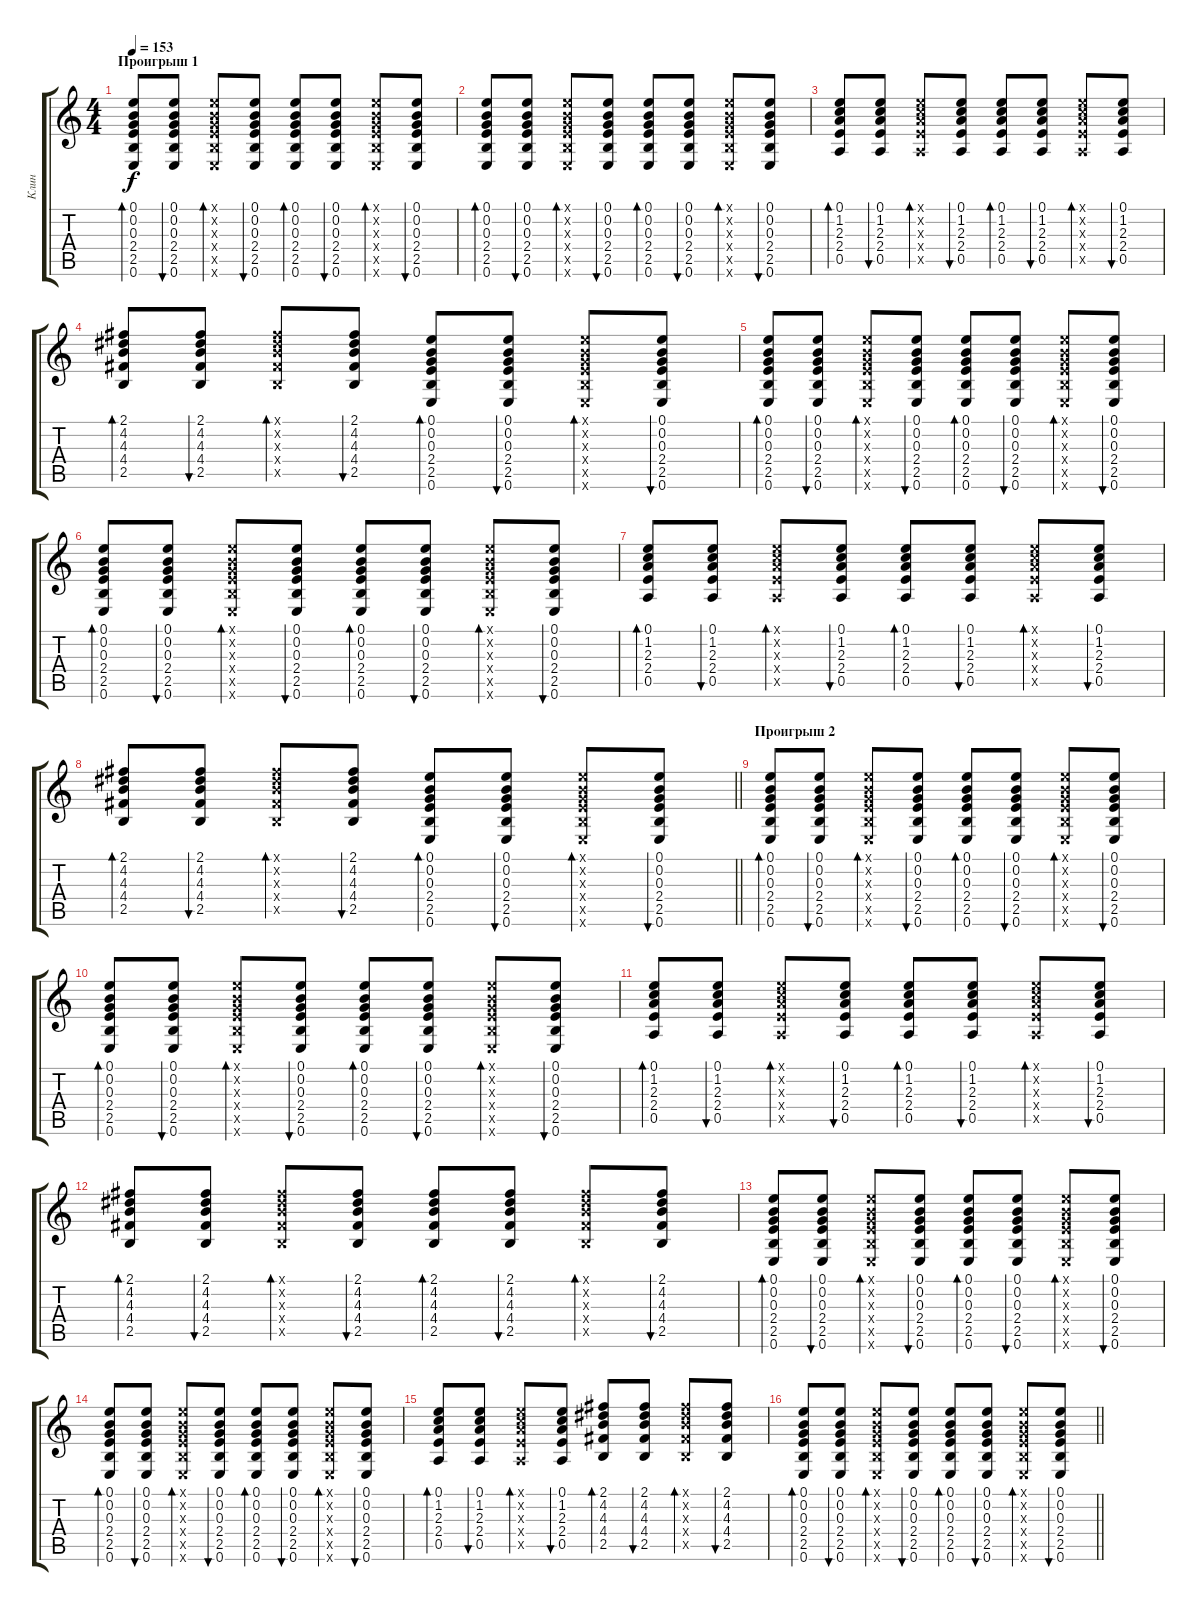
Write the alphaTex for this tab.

\track ("Клин" "Клин") {instrument electricguitarclean}
\staff {score tabs}
\tuning (E4 B3 G3 D3 A2 E2) {hide}
\ts (4 4)
\section ("" "Проигрыш 1")
\tempo 153
\clef g2
\ks c
(0.1 0.2 0.3 2.4 2.5 0.6).8{bd 30 dy f} (0.1 0.2 0.3 2.4 2.5 0.6).8{bu 30} (0.1{x} 0.2{x} 0.3{x} 2.4{x} 2.5{x} 0.6{x}).8{bd 30} (0.1 0.2 0.3 2.4 2.5 0.6).8{bu 30} (0.1 0.2 0.3 2.4 2.5 0.6).8{bd 30} (0.1 0.2 0.3 2.4 2.5 0.6).8{bu 30} (0.1{x} 0.2{x} 0.3{x} 2.4{x} 2.5{x} 0.6{x}).8{bd 30} (0.1 0.2 0.3 2.4 2.5 0.6).8{bu 30} |
(0.1 0.2 0.3 2.4 2.5 0.6).8{bd 30} (0.1 0.2 0.3 2.4 2.5 0.6).8{bu 30} (0.1{x} 0.2{x} 0.3{x} 2.4{x} 2.5{x} 0.6{x}).8{bd 30} (0.1 0.2 0.3 2.4 2.5 0.6).8{bu 30} (0.1 0.2 0.3 2.4 2.5 0.6).8{bd 30} (0.1 0.2 0.3 2.4 2.5 0.6).8{bu 30} (0.1{x} 0.2{x} 0.3{x} 2.4{x} 2.5{x} 0.6{x}).8{bd 30} (0.1 0.2 0.3 2.4 2.5 0.6).8{bu 30} |
(0.1 1.2 2.3 2.4 0.5).8{bd 30} (0.1 1.2 2.3 2.4 0.5).8{bu 30} (0.1{x} 1.2{x} 2.3{x} 2.4{x} 0.5{x}).8{bd 30} (0.1 1.2 2.3 2.4 0.5).8{bu 30} (0.1 1.2 2.3 2.4 0.5).8{bd 30} (0.1 1.2 2.3 2.4 0.5).8{bu 30} (0.1{x} 1.2{x} 2.3{x} 2.4{x} 0.5{x}).8{bd 30} (0.1 1.2 2.3 2.4 0.5).8{bu 30} |
(2.1 4.2 4.3 4.4 2.5).8{bd 30} (2.1 4.2 4.3 4.4 2.5).8{bu 30} (2.1{x} 4.2{x} 4.3{x} 4.4{x} 2.5{x}).8{bd 30} (2.1 4.2 4.3 4.4 2.5).8{bu 30} (0.1 0.2 0.3 2.4 2.5 0.6).8{bd 30} (0.1 0.2 0.3 2.4 2.5 0.6).8{bu 30} (0.1{x} 0.2{x} 0.3{x} 2.4{x} 2.5{x} 0.6{x}).8{bd 30} (0.1 0.2 0.3 2.4 2.5 0.6).8{bu 30} |
(0.1 0.2 0.3 2.4 2.5 0.6).8{bd 30} (0.1 0.2 0.3 2.4 2.5 0.6).8{bu 30} (0.1{x} 0.2{x} 0.3{x} 2.4{x} 2.5{x} 0.6{x}).8{bd 30} (0.1 0.2 0.3 2.4 2.5 0.6).8{bu 30} (0.1 0.2 0.3 2.4 2.5 0.6).8{bd 30} (0.1 0.2 0.3 2.4 2.5 0.6).8{bu 30} (0.1{x} 0.2{x} 0.3{x} 2.4{x} 2.5{x} 0.6{x}).8{bd 30} (0.1 0.2 0.3 2.4 2.5 0.6).8{bu 30} |
(0.1 0.2 0.3 2.4 2.5 0.6).8{bd 30} (0.1 0.2 0.3 2.4 2.5 0.6).8{bu 30} (0.1{x} 0.2{x} 0.3{x} 2.4{x} 2.5{x} 0.6{x}).8{bd 30} (0.1 0.2 0.3 2.4 2.5 0.6).8{bu 30} (0.1 0.2 0.3 2.4 2.5 0.6).8{bd 30} (0.1 0.2 0.3 2.4 2.5 0.6).8{bu 30} (0.1{x} 0.2{x} 0.3{x} 2.4{x} 2.5{x} 0.6{x}).8{bd 30} (0.1 0.2 0.3 2.4 2.5 0.6).8{bu 30} |
(0.1 1.2 2.3 2.4 0.5).8{bd 30} (0.1 1.2 2.3 2.4 0.5).8{bu 30} (0.1{x} 1.2{x} 2.3{x} 2.4{x} 0.5{x}).8{bd 30} (0.1 1.2 2.3 2.4 0.5).8{bu 30} (0.1 1.2 2.3 2.4 0.5).8{bd 30} (0.1 1.2 2.3 2.4 0.5).8{bu 30} (0.1{x} 1.2{x} 2.3{x} 2.4{x} 0.5{x}).8{bd 30} (0.1 1.2 2.3 2.4 0.5).8{bu 30} |
\barLineRight lightlight
(2.1 4.2 4.3 4.4 2.5).8{bd 30} (2.1 4.2 4.3 4.4 2.5).8{bu 30} (2.1{x} 4.2{x} 4.3{x} 4.4{x} 2.5{x}).8{bd 30} (2.1 4.2 4.3 4.4 2.5).8{bu 30} (0.1 0.2 0.3 2.4 2.5 0.6).8{bd 30} (0.1 0.2 0.3 2.4 2.5 0.6).8{bu 30} (0.1{x} 0.2{x} 0.3{x} 2.4{x} 2.5{x} 0.6{x}).8{bd 30} (0.1 0.2 0.3 2.4 2.5 0.6).8{bu 30} |
\section ("" "Проигрыш 2")
(0.1 0.2 0.3 2.4 2.5 0.6).8{bd 30} (0.1 0.2 0.3 2.4 2.5 0.6).8{bu 30} (0.1{x} 0.2{x} 0.3{x} 2.4{x} 2.5{x} 0.6{x}).8{bd 30} (0.1 0.2 0.3 2.4 2.5 0.6).8{bu 30} (0.1 0.2 0.3 2.4 2.5 0.6).8{bd 30} (0.1 0.2 0.3 2.4 2.5 0.6).8{bu 30} (0.1{x} 0.2{x} 0.3{x} 2.4{x} 2.5{x} 0.6{x}).8{bd 30} (0.1 0.2 0.3 2.4 2.5 0.6).8{bu 30} |
(0.1 0.2 0.3 2.4 2.5 0.6).8{bd 30} (0.1 0.2 0.3 2.4 2.5 0.6).8{bu 30} (0.1{x} 0.2{x} 0.3{x} 2.4{x} 2.5{x} 0.6{x}).8{bd 30} (0.1 0.2 0.3 2.4 2.5 0.6).8{bu 30} (0.1 0.2 0.3 2.4 2.5 0.6).8{bd 30} (0.1 0.2 0.3 2.4 2.5 0.6).8{bu 30} (0.1{x} 0.2{x} 0.3{x} 2.4{x} 2.5{x} 0.6{x}).8{bd 30} (0.1 0.2 0.3 2.4 2.5 0.6).8{bu 30} |
(0.1 1.2 2.3 2.4 0.5).8{bd 30} (0.1 1.2 2.3 2.4 0.5).8{bu 30} (0.1{x} 1.2{x} 2.3{x} 2.4{x} 0.5{x}).8{bd 30} (0.1 1.2 2.3 2.4 0.5).8{bu 30} (0.1 1.2 2.3 2.4 0.5).8{bd 30} (0.1 1.2 2.3 2.4 0.5).8{bu 30} (0.1{x} 1.2{x} 2.3{x} 2.4{x} 0.5{x}).8{bd 30} (0.1 1.2 2.3 2.4 0.5).8{bu 30} |
(2.1 4.2 4.3 4.4 2.5).8{bd 30} (2.1 4.2 4.3 4.4 2.5).8{bu 30} (2.1{x} 4.2{x} 4.3{x} 4.4{x} 2.5{x}).8{bd 30} (2.1 4.2 4.3 4.4 2.5).8{bu 30} (2.1 4.2 4.3 4.4 2.5).8{bd 30} (2.1 4.2 4.3 4.4 2.5).8{bu 30} (2.1{x} 4.2{x} 4.3{x} 4.4{x} 2.5{x}).8{bd 30} (2.1 4.2 4.3 4.4 2.5).8{bu 30} |
(0.1 0.2 0.3 2.4 2.5 0.6).8{bd 30} (0.1 0.2 0.3 2.4 2.5 0.6).8{bu 30} (0.1{x} 0.2{x} 0.3{x} 2.4{x} 2.5{x} 0.6{x}).8{bd 30} (0.1 0.2 0.3 2.4 2.5 0.6).8{bu 30} (0.1 0.2 0.3 2.4 2.5 0.6).8{bd 30} (0.1 0.2 0.3 2.4 2.5 0.6).8{bu 30} (0.1{x} 0.2{x} 0.3{x} 2.4{x} 2.5{x} 0.6{x}).8{bd 30} (0.1 0.2 0.3 2.4 2.5 0.6).8{bu 30} |
(0.1 0.2 0.3 2.4 2.5 0.6).8{bd 30} (0.1 0.2 0.3 2.4 2.5 0.6).8{bu 30} (0.1{x} 0.2{x} 0.3{x} 2.4{x} 2.5{x} 0.6{x}).8{bd 30} (0.1 0.2 0.3 2.4 2.5 0.6).8{bu 30} (0.1 0.2 0.3 2.4 2.5 0.6).8{bd 30} (0.1 0.2 0.3 2.4 2.5 0.6).8{bu 30} (0.1{x} 0.2{x} 0.3{x} 2.4{x} 2.5{x} 0.6{x}).8{bd 30} (0.1 0.2 0.3 2.4 2.5 0.6).8{bu 30} |
(0.1 1.2 2.3 2.4 0.5).8{bd 30} (0.1 1.2 2.3 2.4 0.5).8{bu 30} (0.1{x} 1.2{x} 2.3{x} 2.4{x} 0.5{x}).8{bd 30} (0.1 1.2 2.3 2.4 0.5).8{bu 30} (2.1 4.2 4.3 4.4 2.5).8{bd 30} (2.1 4.2 4.3 4.4 2.5).8{bu 30} (2.1{x} 4.2{x} 4.3{x} 4.4{x} 2.5{x}).8{bd 30} (2.1 4.2 4.3 4.4 2.5).8{bu 30} |
\barLineRight lightlight
(0.1 0.2 0.3 2.4 2.5 0.6).8{bd 30} (0.1 0.2 0.3 2.4 2.5 0.6).8{bu 30} (0.1{x} 0.2{x} 0.3{x} 2.4{x} 2.5{x} 0.6{x}).8{bd 30} (0.1 0.2 0.3 2.4 2.5 0.6).8{bu 30} (0.1 0.2 0.3 2.4 2.5 0.6).8{bd 30} (0.1 0.2 0.3 2.4 2.5 0.6).8{bu 30} (0.1{x} 0.2{x} 0.3{x} 2.4{x} 2.5{x} 0.6{x}).8{bd 30} (0.1 0.2 0.3 2.4 2.5 0.6).8{bu 30}
